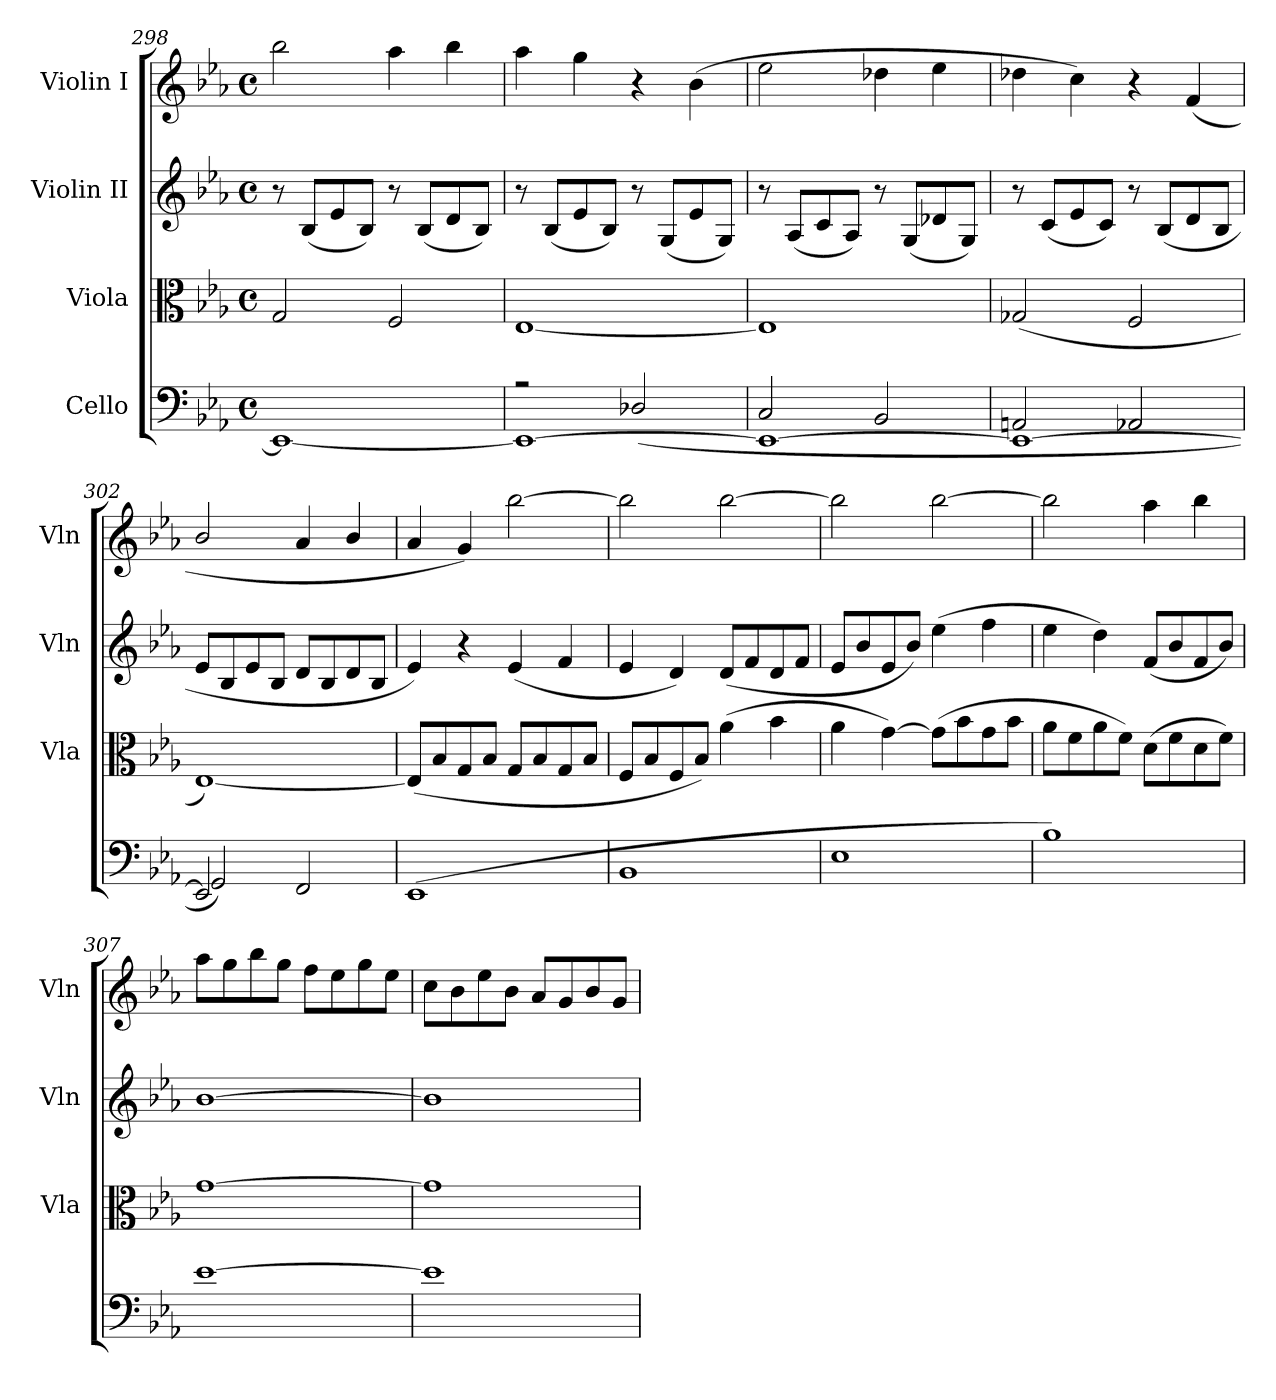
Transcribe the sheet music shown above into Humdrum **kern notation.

**kern	**kern	**kern	**kern
*part4	*part3	*part2	*part1
*staff4	*staff3	*staff2	*staff1
*I"Cello	*I"Viola	*I"Violin II	*I"Violin I
*	*I'Vla	*I'Vln	*I'Vln
!!LO:LB:g=z
*clefF4	*clefC3	*clefG2	*clefG2
*k[b-e-a-]	*k[b-e-a-]	*k[b-e-a-]	*k[b-e-a-]
*M4/4	*M4/4	*M4/4	*M4/4
*met(c)	*met(c)	*met(c)	*met(c)
=298	=298	=298	=298
1EE-_	2G/	8r	2bb-\
.	.	(<8B-/L	.
.	.	8e-/	.
.	.	8B-/J)	.
.	2F/	8r	4aa-\
.	.	(<8B-/L	.
.	.	8d/	4bb-\
.	.	8B-/J)	.
=299	=299	=299	=299
*^	*	*	*
1EE-_	2rA	[1E-	8r	4aa-\
.	.	.	(<8B-/L	.
.	.	.	8e-/	4gg\
.	.	.	8B-/J)	.
.	(>2D-X/	.	8r	4r
.	.	.	(<8G/L	.
.	.	.	8e-/	(>4b-\
.	.	.	8G/J)	.
=300	=300	=300	=300	=300
1EE-_	2C/	1E-]	8r	2ee-\
.	.	.	(<8A-/L	.
.	.	.	8c/	.
.	.	.	8A-/J)	.
.	2BB-/	.	8r	4dd-X\
.	.	.	(<8G/L	.
.	.	.	8d-X/	4ee-\
.	.	.	8G/J)	.
=301	=301	=301	=301	=301
1EE-_	2AAn/	(<2G-X/	8r	4dd-X\
.	.	.	(<8c/L	.
.	.	.	8e-/	4cc\)
.	.	.	8c/J)	.
.	2AA-X/	2F/	8r	4r
.	.	.	(>8B-/L	.
.	.	.	8d/	(>4f/
.	.	.	8B-/J	.
=302	=302	=302	=302	=302
2EE-/]	2GG/)	[1E-)	8e-/L	2b-/
.	.	.	8B-/	.
.	.	.	8e-/	.
.	.	.	8B-/J	.
2FF/	2ryy	.	8d/L	4a-/
.	.	.	8B-/	.
.	.	.	8d/	4b-/
.	.	.	8B-/J	.
*v	*v	*	*	*
=303	=303	=303	=303
(>1EE-	(>8E-/L]	4e-/)	4a-/
.	8B-/	.	.
.	8G/	4r	4g/)
.	8B-/J	.	.
.	8G/L	(<4e-/	[2bb-\
.	8B-/	.	.
.	8G/	4f/	.
.	8B-/J	.	.
=304	=304	=304	=304
1BB-	8F/L	4e-/	2bb-\]
.	8B-/	.	.
.	8F/	4d/)	.
.	8B-/J)	.	.
.	(>4a-\	(<8d/L	[2bb-\
.	.	8f/	.
.	4b-\	8d/	.
.	.	8f/J	.
=305	=305	=305	=305
1E-	4a-\	8e-/L	2bb-\]
.	.	8b-/	.
.	[4g\)	8e-/	.
.	.	8b-/J)	.
.	(>8g\L]	(>4ee-\	[2bb-\
.	8b-\	.	.
.	8g\	4ff\	.
.	8b-\J	.	.
=306	=306	=306	=306
1B-)	8a-\L	4ee-\	2bb-\]
.	8f\	.	.
.	8a-\	4dd\)	.
.	8f\J)	.	.
.	(>8d\L	(<8f/L	4aa-\
.	8f\	8b-/	.
.	8d\	8f/	4bb-\
.	8f\J)	8b-/J)	.
!!LO:LB:g=z
=307	=307	=307	=307
[1e-	[1g	[1b-	8aa-\L
.	.	.	8gg\
.	.	.	8bb-\
.	.	.	8gg\J
.	.	.	8ff\L
.	.	.	8ee-\
.	.	.	8gg\
.	.	.	8ee-\J
=308	=308	=308	=308
1e-]	1g]	1b-]	8cc\L
.	.	.	8b-\
.	.	.	8ee-\
.	.	.	8b-\J
.	.	.	8a-/L
.	.	.	8g/
.	.	.	8b-/
.	.	.	8g/J
=	=	=	=
*-	*-	*-	*-
